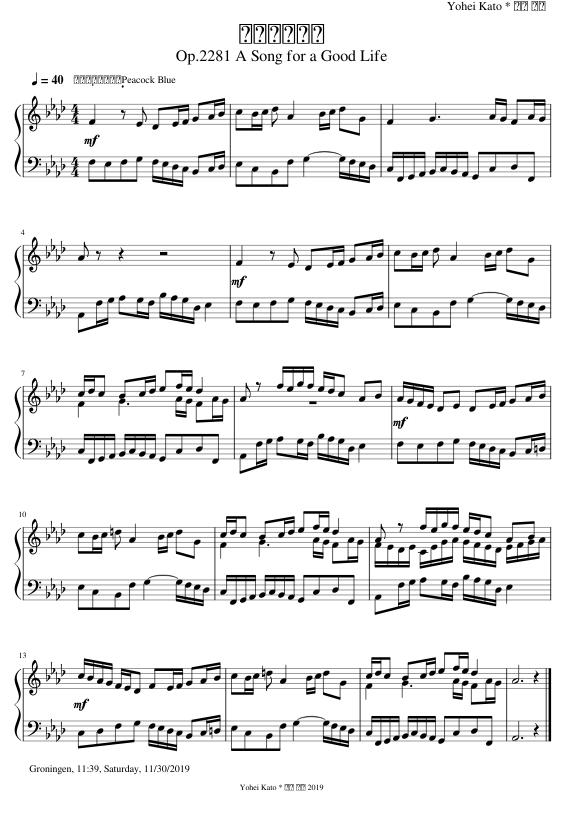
X:1
%%score { ( 1 3 ) | 2 }
L:1/8
Q:1/4=40
M:4/4
I:linebreak $
K:Ab
V:1 treble
V:3 treble
V:2 bass
V:1
!mf! F2 z E DE/F/ GA/B/ | cB/c/ d A2 B/c/ dG | F2 G3 A/G/ FA/G/ |$ A z z2 z4 |!mf! F2 z E DE/F/ GA/B/ | %5
 cB/c/ d A2 B/c/ dG |$ F2 G3 A/G/ FA/G/ | A z f/e/g/f/ e/d/c AB |!mf! A/G/F/E/ DE DE/F/ GA/B/ |$ cB/c/ =d A2 B/c/ dG | %10
 F2 G3 A/G/ FA/G/ | A z f/e/g/f/ e/d/c AB |$!mf! c/B/A/G/ F/E/D FE/F/ GA/B/ | cB/c/ =d A2 B/c/ dG | F2 G3 A/G/ FA/G/ | %15
 A6 z2 |] %16
V:2
 F,E,F,G, F,/E,/D,/C,/ B,,C,/D,/ | E,C,B,,F, G,2- G,/F,/E,/D,/ | C,/F,,/G,,/A,,/ B,,/C,/B,,/A,,/ G,,C,D,F,, |$ A,,F,/G,/ A,G,/F,/ B,/A,/G,/D,/ E,2 | F,E,F,G, F,/E,/D,/C,/ B,,C,/D,/ | %5
 E,C,B,,F, G,2- G,/F,/E,/D,/ |$ C,/F,,/G,,/A,,/ B,,/C,/B,,/A,,/ G,,C,D,F,, | A,,F,/G,/ A,G,/F,/ B,/A,/G,/D,/ E,2 | F,E,F,G, F,/E,/D,/C,/ B,,C,/=D,/ |$ E,C,B,,F, G,2- G,/F,/E,/D,/ | %10
 C,/F,,/G,,/A,,/ B,,/C,/B,,/A,,/ G,,C,D,F,, | A,,F,/G,/ A,G,/F,/ B,/A,/G,/D,/ E,2 |$ C,D,F,G, F,/E,/D,/C,/ B,,C,/=D,/ | E,C,B,,F, G,2- G,/F,/E,/D,/ | C,/F,,/G,,/A,,/ B,,/C,/B,,/A,,/ G,,C,D,F,, | %15
 A,,6 z2 |] %16
V:3
 x8 | x8 | x8 |$ x8 | x8 | %5
 x8 |$ c/d/c Bc/d/ ef/e/ d2 | z8 | x8 |$ x8 | %10
 c/d/c Bc/d/ ef/e/ d2 | F/E/D/E/ C/E/G/A/ G/F/E/D/ E/F/G/A/ |$ x8 | x8 | c/d/c Bc/d/ ef/e/ d2 | %15
 x8 |] %16
